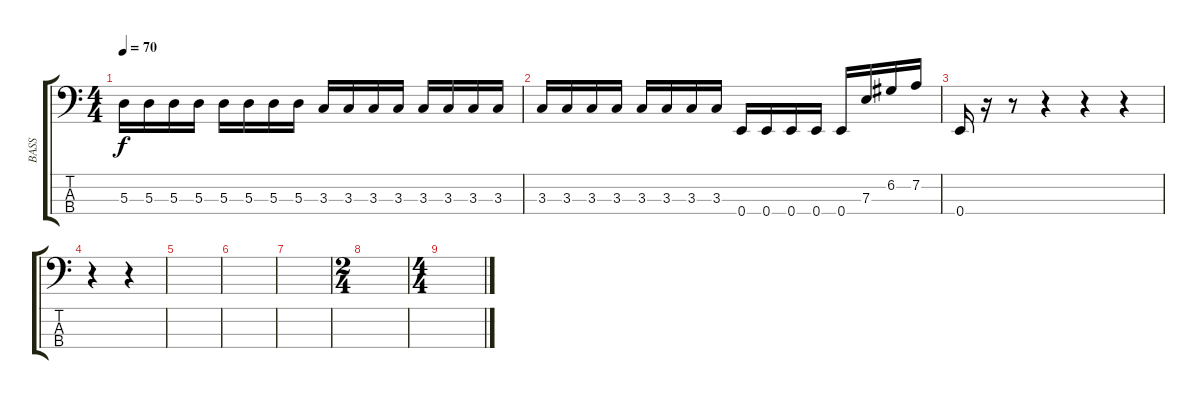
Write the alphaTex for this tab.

\track ("BASS" "BASS") {instrument fretlessbass}
\staff {score tabs}
\tuning (G2 D2 A1 E1) {hide}
\ts (4 4)
\tempo 70
\clef f4
\ks c
5.3.16{dy f} 5.3.16 5.3.16 5.3.16 5.3.16 5.3.16 5.3.16 5.3.16 3.3.16 3.3.16 3.3.16 3.3.16 3.3.16 3.3.16 3.3.16 3.3.16 |
3.3.16 3.3.16 3.3.16 3.3.16 3.3.16 3.3.16 3.3.16 3.3.16 0.4.16 0.4.16 0.4.16 0.4.16 0.4.16 7.3.16 6.2.16 7.2.16 |
0.4.16 r.16 r.8 r.4 r.4 r.4 |
r.4 r.4 |
|
|
|
\ts (2 4)
|
\ts (4 4)
